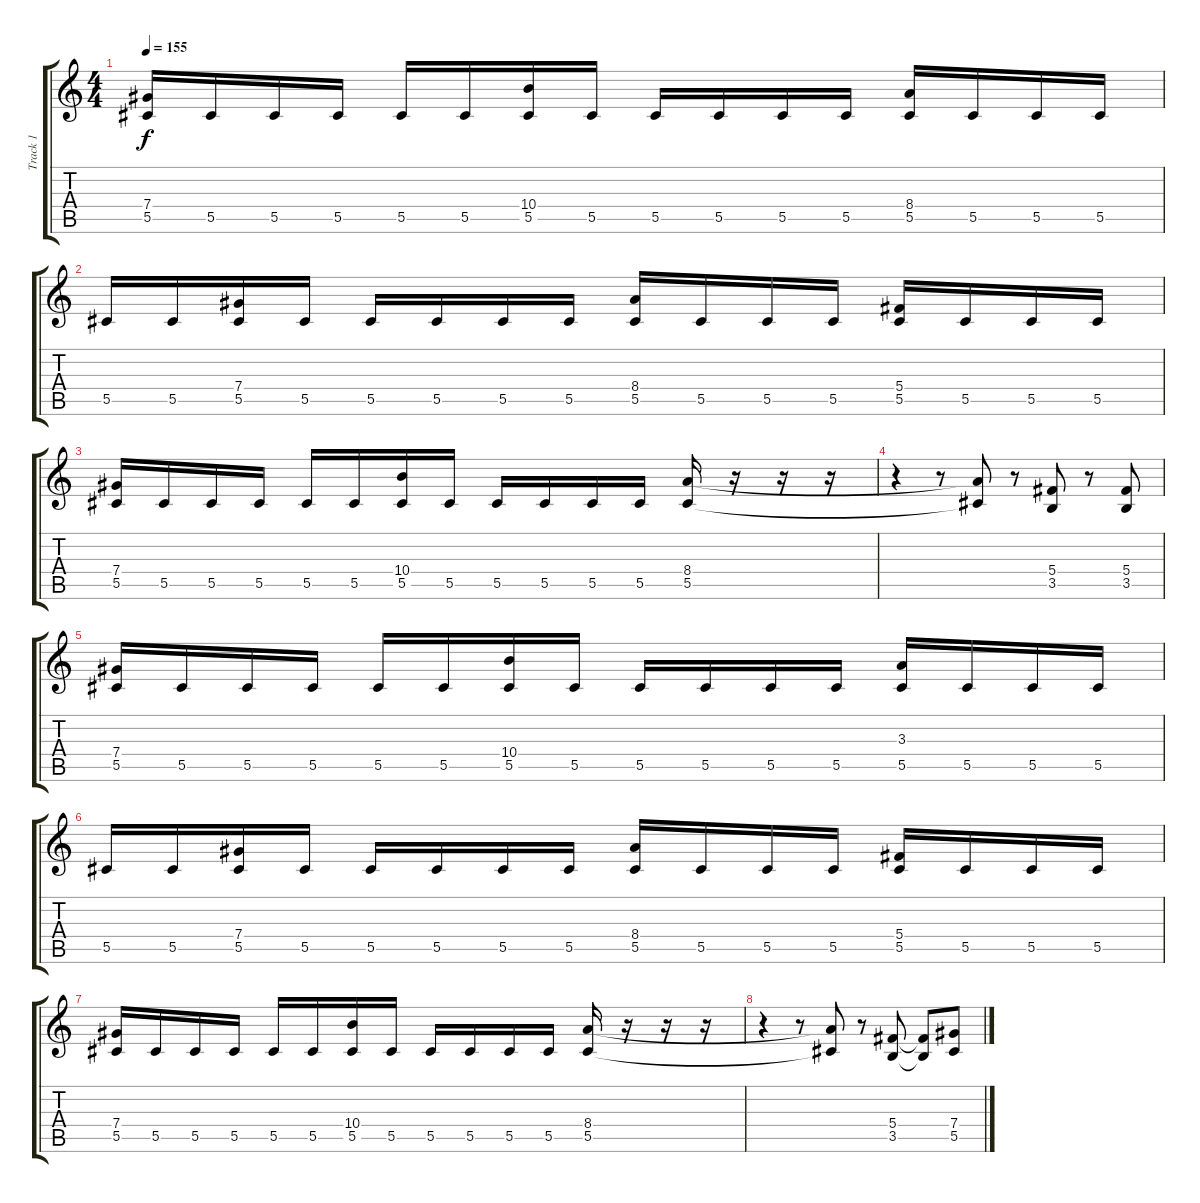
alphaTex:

\track ("Track 1" "Track 1") {instrument distortionguitar}
\staff {score tabs}
\tuning (Eb4 Bb3 Gb3 Db3 Ab2 Eb2) {hide}
\ts (4 4)
\tempo 155
\clef g2
\ks c
(7.4 5.5).16{dy f instrument distortionguitar} 5.5.16 5.5.16 5.5.16 5.5.16 5.5.16 (10.4 5.5).16 5.5.16 5.5.16 5.5.16 5.5.16 5.5.16 (8.4 5.5).16 5.5.16 5.5.16 5.5.16 |
5.5.16 5.5.16 (7.4 5.5).16 5.5.16 5.5.16 5.5.16 5.5.16 5.5.16 (8.4 5.5).16 5.5.16 5.5.16 5.5.16 (5.4 5.5).16 5.5.16 5.5.16 5.5.16 |
(7.4 5.5).16 5.5.16 5.5.16 5.5.16 5.5.16 5.5.16 (10.4 5.5).16 5.5.16 5.5.16 5.5.16 5.5.16 5.5.16 (8.4 5.5).16 r.16 r.16 r.16 |
r.4 r.8 (8.4{t} 5.5{t}).8 r.8 (5.4 3.5).8 r.8 (5.4 3.5).8 |
(7.4 5.5).16 5.5.16 5.5.16 5.5.16 5.5.16 5.5.16 (10.4 5.5).16 5.5.16 5.5.16 5.5.16 5.5.16 5.5.16 (3.3 5.5).16 5.5.16 5.5.16 5.5.16 |
5.5.16 5.5.16 (7.4 5.5).16 5.5.16 5.5.16 5.5.16 5.5.16 5.5.16 (8.4 5.5).16 5.5.16 5.5.16 5.5.16 (5.4 5.5).16 5.5.16 5.5.16 5.5.16 |
(7.4 5.5).16 5.5.16 5.5.16 5.5.16 5.5.16 5.5.16 (10.4 5.5).16 5.5.16 5.5.16 5.5.16 5.5.16 5.5.16 (8.4 5.5).16 r.16 r.16 r.16 |
r.4 r.8 (8.4{t} 5.5{t}).8 r.8 (5.4 3.5).8 (5.4{t} 3.5{t}).8 (7.4 5.5).8
